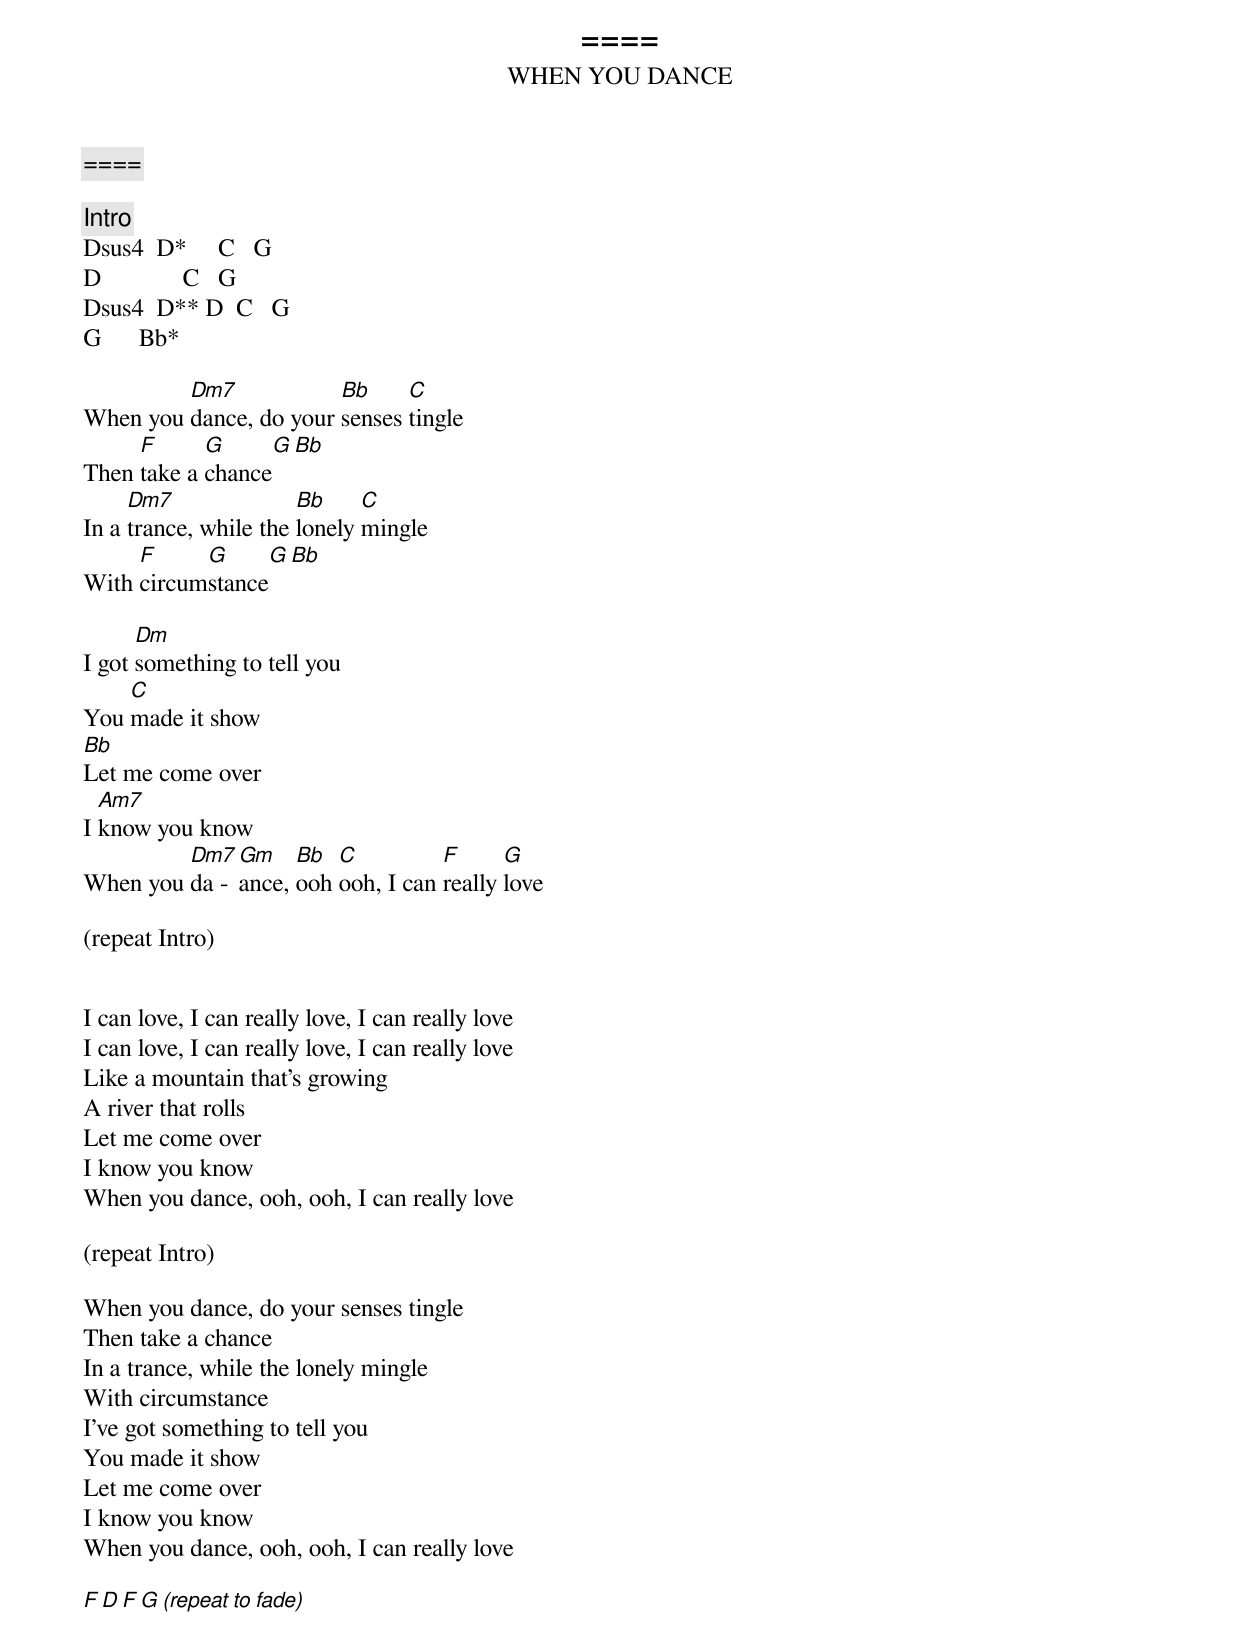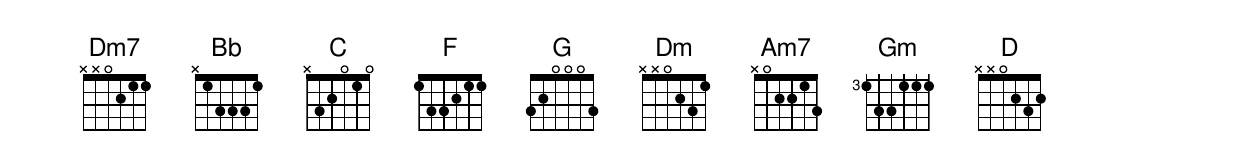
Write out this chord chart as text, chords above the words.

====
WHEN YOU DANCE
====

[Intro]
Dsus4  D*     C   G
D             C   G
Dsus4  D** D  C   G
G      Bb*

         Dm7            Bb     C
When you dance, do your senses tingle
     F      G       G   Bb
Then take a chance
     Dm7               Bb     C
In a trance, while the lonely mingle
     F     G        G   Bb
With circumstance

      Dm
I got something to tell you
    C
You made it show
Bb
Let me come over
  Am7
I know you know
         Dm7  Gm    Bb  C          F      G
When you da - ance, ooh ooh, I can really love

(repeat Intro)


I can love, I can really love, I can really love
I can love, I can really love, I can really love
Like a mountain that's growing
A river that rolls
Let me come over
I know you know
When you dance, ooh, ooh, I can really love

(repeat Intro)

When you dance, do your senses tingle
Then take a chance
In a trance, while the lonely mingle
With circumstance
I've got something to tell you
You made it show
Let me come over
I know you know
When you dance, ooh, ooh, I can really love

F  D  F  G  (repeat to fade)
